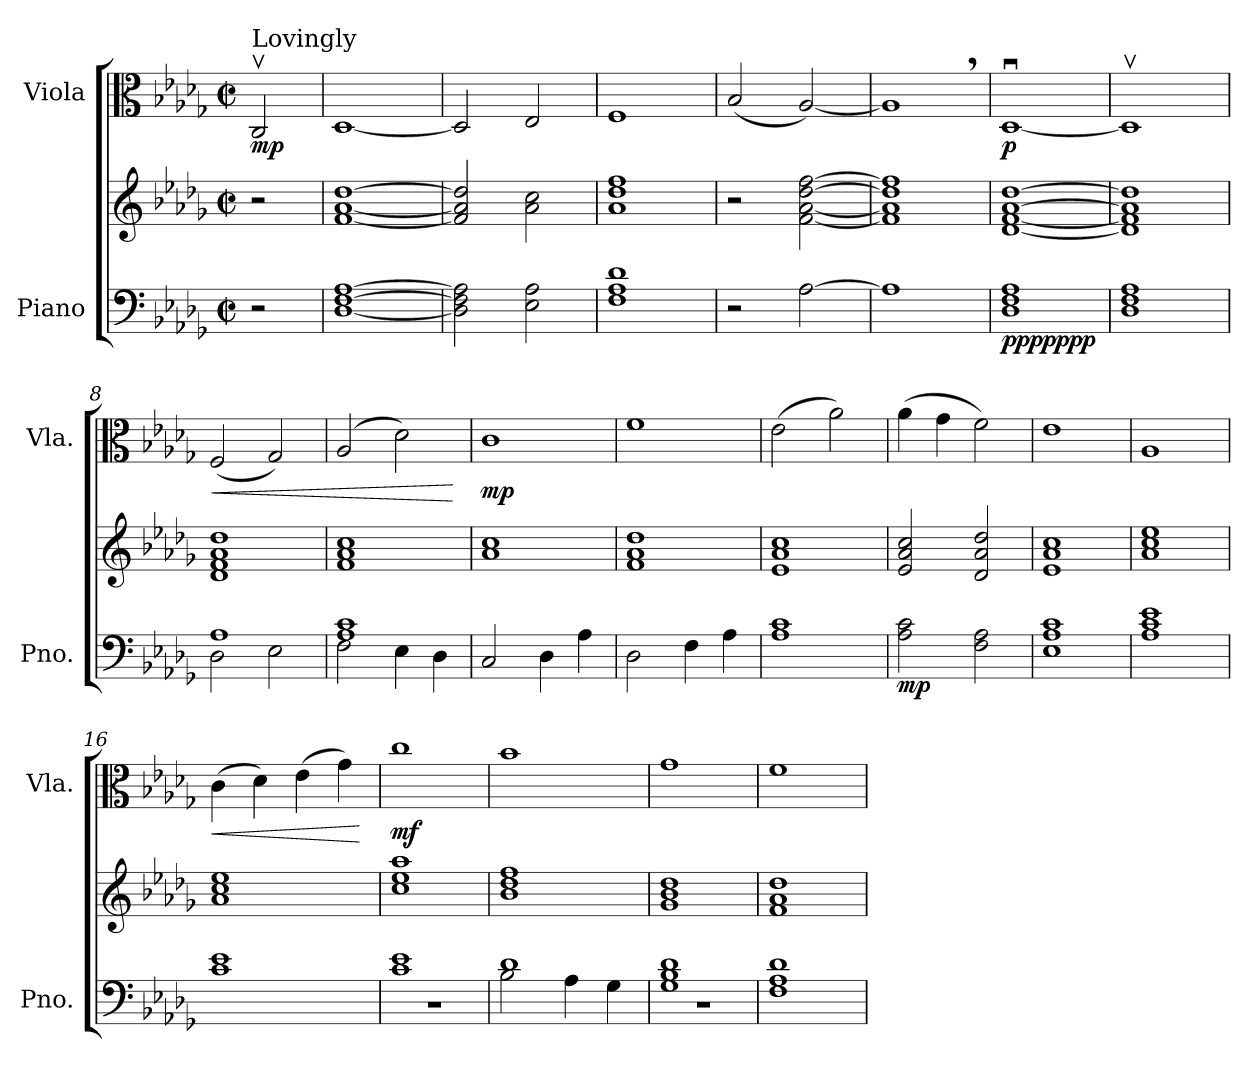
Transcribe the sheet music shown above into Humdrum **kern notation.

**kern	**kern	**dynam	**kern	**dynam
*part2	*part2	*part2	*part1	*part1
*staff3	*staff2	*staff2/3	*staff1	*staff1
*I"Piano	*	*	*I"Viola	*
*I'Pno.	*	*	*I'Vla.	*
*clefF4	*clefG2	*	*clefC3	*
*k[b-e-a-d-g-]	*k[b-e-a-d-g-]	*	*k[b-e-a-d-g-]	*
*M2/2	*M2/2	*	*M2/2	*
*met(c|)	*met(c|)	*	*met(c|)	*
*MM96	*MM96	*	*MM96	*
=	=	=	=	=
!	!	!	!LO:TX:a:t=Lovingly	!
!	!	!	!	!LO:DY:b
2r	2r	.	2Cv/	mp
=1	=1	=1	=1	=1
!	!	!LO:DY:b=2	!	!
!	!	!LO:DY:n=1:b=2	!	!
!	!	!LO:DY:n=2:b=2	!	!
!	!	!LO:DY:n=3:b	!	!
!	!	!LO:DY:n=4:b	!	!
!	!	!LO:DY:n=5:b	!	!
[1D- [1F [1A-	[1f [1a- [1dd-	mp mp mp mp mp mp	[1D-	.
=2	=2	=2	=2	=2
2D-\] 2F\] 2A-\]	2f/] 2a-/] 2dd-/]	.	2D-/]	.
2E-\ 2A-\	2a-\ 2cc\	.	2E-/	.
=3	=3	=3	=3	=3
1F 1A- 1d-	1a- 1dd- 1ff	.	1F	.
=4	=4	=4	=4	=4
2r	2r	.	(2B-/	.
[2A-\	[2f\ [2a-\ [2dd-\ [2ff\	.	[2A-/)	.
=5	=5	=5	=5	=5
1A-]	1f] 1a-] 1dd-] 1ff]	.	1A-,]	.
=6	=6	=6	=6	=6
!	!	!LO:DY:b=2	!	!
!	!	!LO:DY:n=1:b=2	!	!
!	!	!LO:DY:n=2:b=2	!	!
!	!	!LO:DY:n=3:b	!	!
!	!	!LO:DY:n=4:b	!	!
!	!	!LO:DY:n=5:b	!	!
!	!	!LO:DY:n=6:b	!	!LO:DY:b
1D- 1F 1A-	[1d- [1f [1a- [1dd-	p p p p p p p	[1D-u	p
=7	=7	=7	=7	=7
1D- 1F 1A-	1d-] 1f] 1a-] 1dd-]	.	1D-v]	.
=8	=8	=8	=8	=8
*^	*	*	*	*
!	!	!	!	!	!LO:HP:b
1A-	2D-\	1d- 1f 1a- 1dd-	.	(2F/	<
.	2E-\	.	.	2G-/)	.
=9	=9	=9	=9	=9	=9
1A- 1c	2F\	1f 1a- 1cc	.	(2A-/	.
.	4E-\	.	.	2d-\)	.
.	4D-\	.	.	.	.
*v	*v	*	*	*	*
.	.	.	.	[
=10	=10	=10	=10	=10
!	!	!LO:DY:b=2	!	!
!	!	!LO:DY:n=1:b	!	!LO:DY:b
2C/	1a- 1cc	mf mp	1c	mp
4D-\	.	.	.	.
4A-\	.	.	.	.
=11	=11	=11	=11	=11
2D-\	1f 1a- 1dd-	.	1f	.
4F\	.	.	.	.
4A-\	.	.	.	.
!!LO:LB:g=z
=12	=12	=12	=12	=12
1A- 1c	1e- 1a- 1cc	.	(2e-\	.
.	.	.	2a-\)	.
=13	=13	=13	=13	=13
!	!	!LO:DY:b=2	!	!
2A-\ 2c\	2e-/ 2a-/ 2cc/	mp	(4a-\	.
.	.	.	4g-\	.
2F\ 2A-\	2d-/ 2a-/ 2dd-/	.	2f\)	.
=14	=14	=14	=14	=14
1E- 1A- 1c	1e- 1a- 1cc	.	1e-	.
=15	=15	=15	=15	=15
1A- 1c 1e-	1a- 1cc 1ee-	.	1A-	.
=16	=16	=16	=16	=16
*^	*	*	*	*
!	!	!	!	!	!LO:HP:b
1e-	1c	1a- 1cc 1ee-	.	(4c\	<
.	.	.	.	4d-\)	.
.	.	.	.	(4e-\	.
.	.	.	.	4g-\)	.
*v	*v	*	*	*	*
.	.	.	.	[
=17	=17	=17	=17	=17
*^	*	*	*	*
!	!	!	!LO:DY:b=2	!	!
!	!	!	!LO:DY:n=1:b	!	!LO:DY:b
1c 1e-	1r	1cc 1ee- 1aa-	mf mf	1cc	mf
=18	=18	=18	=18	=18	=18
1d-	2B-\	1b- 1dd- 1ff	.	1b-	.
.	4A-\	.	.	.	.
.	4G-\	.	.	.	.
=19	=19	=19	=19	=19	=19
1G- 1B- 1d-	1r	1g- 1b- 1dd-	.	1g-	.
*v	*v	*	*	*	*
=20	=20	=20	=20	=20
1F 1A- 1d-	1f 1a- 1dd-	.	1f	.
=	=	=	=	=
*-	*-	*-	*-	*-
